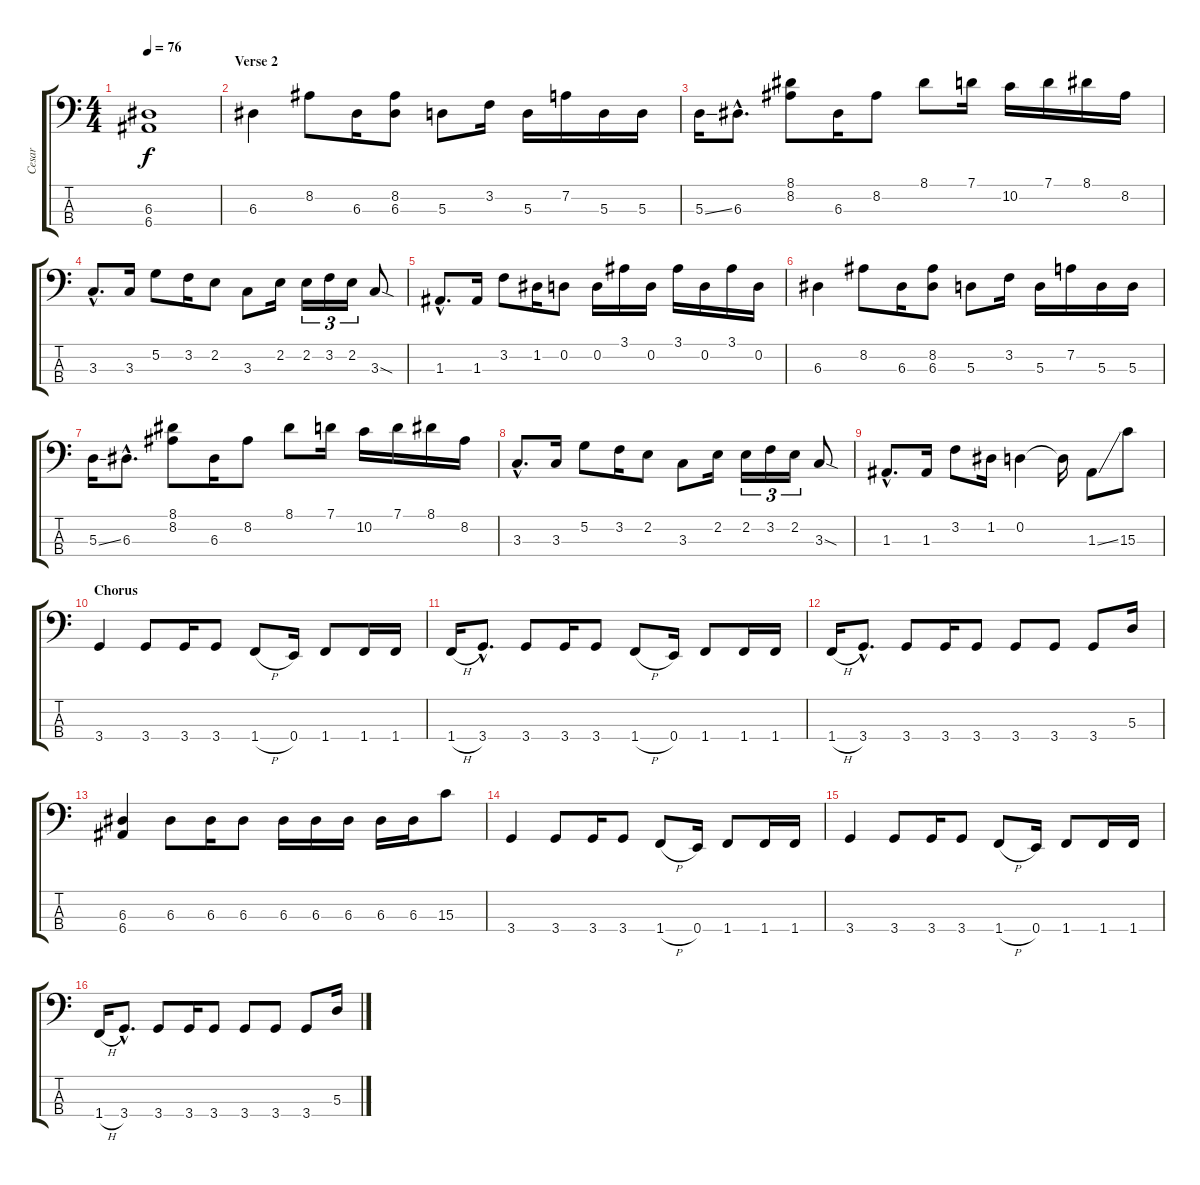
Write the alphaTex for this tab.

\track ("Cesar" "Cesar") {instrument electricbassfinger}
\staff {score tabs}
\tuning (G2 D2 A1 E1) {hide}
\ts (4 4)
\tempo 76
\clef f4
\ks c
(6.3 6.4).1{dy f} |
\section ("" "Verse 2")
6.3.4 8.2.8 6.3.16 (8.2 6.3).8 5.3.8 3.2.16 5.3.16 7.2.16 5.3.16 5.3.16 |
5.3{ss}.16 6.3{hac}.8{d} (8.1 8.2).8 6.3.16 8.2.8 8.1.8 7.1.16 10.2.16 7.1.16 8.1.16 8.2.16 |
3.3{hac}.8{d} 3.3.16 5.2.8 3.2.16 2.2.8 3.3.8 2.2.16 2.2.16{tu (3 2)} 3.2.16{tu (3 2)} 2.2.16{tu (3 2)} 3.3{sod}.8 |
1.3{hac}.8{d} 1.3.16 3.2.8 1.2.16 0.2.8 0.2.16 3.1.16 0.2.16 3.1.16 0.2.16 3.1.16 0.2.16 |
6.3.4 8.2.8 6.3.16 (8.2 6.3).8 5.3.8 3.2.16 5.3.16 7.2.16 5.3.16 5.3.16 |
5.3{ss}.16 6.3{hac}.8{d} (8.1 8.2).8 6.3.16 8.2.8 8.1.8 7.1.16 10.2.16 7.1.16 8.1.16 8.2.16 |
3.3{hac}.8{d} 3.3.16 5.2.8 3.2.16 2.2.8 3.3.8 2.2.16 2.2.16{tu (3 2)} 3.2.16{tu (3 2)} 2.2.16{tu (3 2)} 3.3{sod}.8 |
1.3{hac}.8{d} 1.3.16 3.2.8 1.2.16 0.2.4 0.2{t}.16 1.3{ss}.8 15.3.8 |
\section ("" "Chorus")
3.4.4 3.4.8 3.4.16 3.4.8 1.4{h}.8 0.4.16 1.4.8 1.4.16 1.4.16 |
1.4{h}.16 3.4{hac}.8{d} 3.4.8 3.4.16 3.4.8 1.4{h}.8 0.4.16 1.4.8 1.4.16 1.4.16 |
1.4{h}.16 3.4{hac}.8{d} 3.4.8 3.4.16 3.4.8 3.4.8 3.4.8 3.4.8 5.3.16 |
(6.3 6.4).4 6.3.8 6.3.16 6.3.8 6.3.16 6.3.16 6.3.16 6.3.16 6.3.16 15.3.8 |
3.4.4 3.4.8 3.4.16 3.4.8 1.4{h}.8 0.4.16 1.4.8 1.4.16 1.4.16 |
3.4.4 3.4.8 3.4.16 3.4.8 1.4{h}.8 0.4.16 1.4.8 1.4.16 1.4.16 |
1.4{h}.16 3.4{hac}.8{d} 3.4.8 3.4.16 3.4.8 3.4.8 3.4.8 3.4.8 5.3.16
